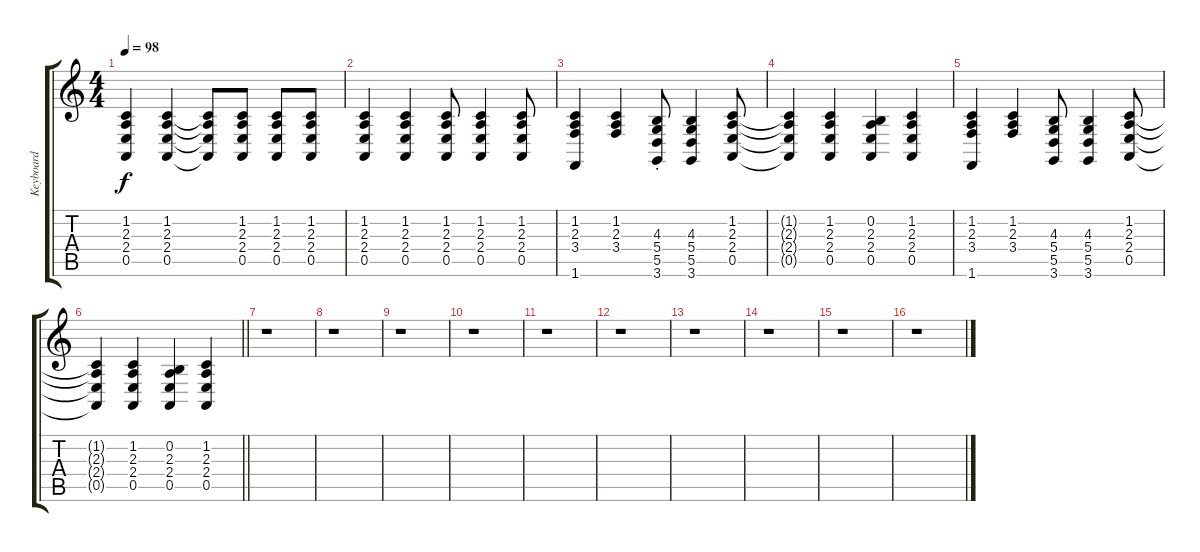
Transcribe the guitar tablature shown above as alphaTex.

\track ("Keyboard" "Keyboard") {instrument acousticgrandpiano}
\staff {score tabs}
\tuning (E4 B3 G3 D3 A2 E2) {hide}
\ts (4 4)
\tempo 98
\clef g2
\ks c
(1.2 2.3 2.4 0.5).4{dy f} (1.2 2.3 2.4 0.5).4 (1.2{t} 2.3{t} 2.4{t} 0.5{t}).8 (1.2 2.3 2.4 0.5).8 (1.2 2.3 2.4 0.5).8 (1.2 2.3 2.4 0.5).8 |
(1.2 2.3 2.4 0.5).4 (1.2 2.3 2.4 0.5).4 (1.2 2.3 2.4 0.5).8 (1.2 2.3 2.4 0.5).4 (1.2 2.3 2.4 0.5).8 |
(1.2 2.3 3.4 1.6).4 (1.2 2.3 3.4).4 (4.3{st} 5.4{st} 5.5{st} 3.6{st}).8 (4.3 5.4 5.5 3.6).4 (1.2 2.3 2.4 0.5).8 |
(1.2{t} 2.3{t} 2.4{t} 0.5{t}).4 (1.2 2.3 2.4 0.5).4 (0.2 2.3 2.4 0.5).4 (1.2 2.3 2.4 0.5).4 |
(1.2 2.3 3.4 1.6).4 (1.2 2.3 3.4).4 (4.3 5.4 5.5 3.6).8 (4.3 5.4 5.5 3.6).4 (1.2 2.3 2.4 0.5).8 |
\barLineRight lightlight
(1.2{t} 2.3{t} 2.4{t} 0.5{t}).4 (1.2 2.3 2.4 0.5).4 (0.2 2.3 2.4 0.5).4 (1.2 2.3 2.4 0.5).4 |
r.1 |
r.1 |
r.1 |
r.1 |
r.1 |
r.1 |
r.1 |
r.1 |
r.1 |
r.1
